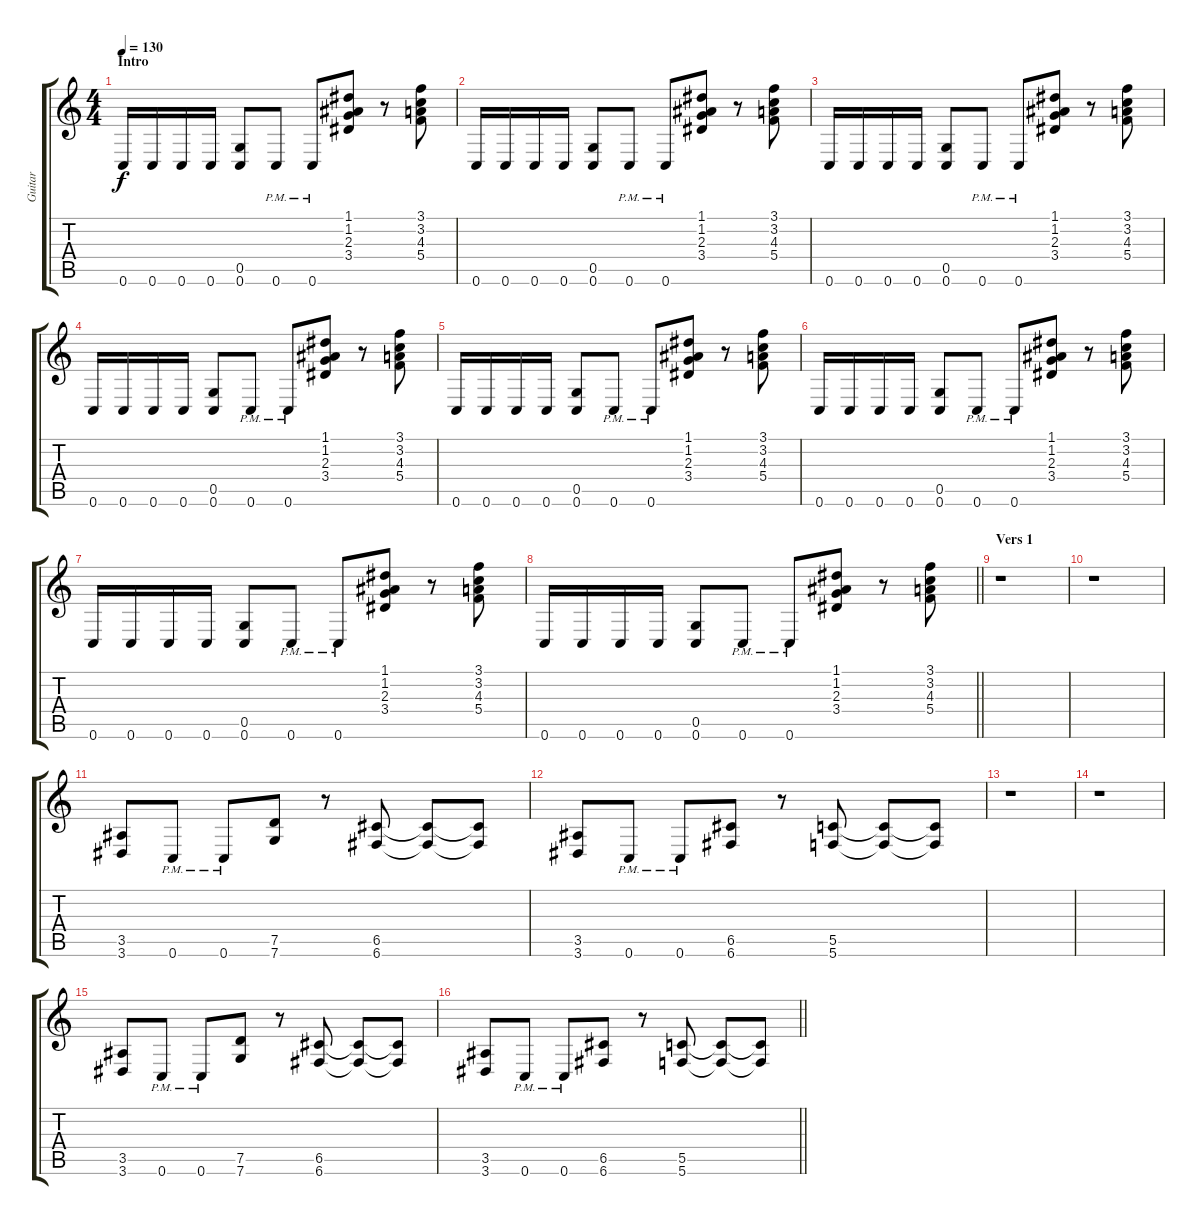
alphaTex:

\track ("Guitar" "Guitar") {instrument overdrivenguitar}
\staff {score tabs}
\tuning (D4 A3 F3 C3 G2 C2) {hide}
\ts (4 4)
\section ("" "Intro")
\tempo 130
\clef g2
\ks c
0.6.16{dy f instrument overdrivenguitar} 0.6.16 0.6.16 0.6.16 (0.5 0.6).8 0.6{pm}.8 0.6{pm}.8 (1.1 1.2 2.3 3.4).8 r.8 (3.1 3.2 4.3 5.4).8 |
0.6.16 0.6.16 0.6.16 0.6.16 (0.5 0.6).8 0.6{pm}.8 0.6{pm}.8 (1.1 1.2 2.3 3.4).8 r.8 (3.1 3.2 4.3 5.4).8 |
0.6.16 0.6.16 0.6.16 0.6.16 (0.5 0.6).8 0.6{pm}.8 0.6{pm}.8 (1.1 1.2 2.3 3.4).8 r.8 (3.1 3.2 4.3 5.4).8 |
0.6.16 0.6.16 0.6.16 0.6.16 (0.5 0.6).8 0.6{pm}.8 0.6{pm}.8 (1.1 1.2 2.3 3.4).8 r.8 (3.1 3.2 4.3 5.4).8 |
0.6.16 0.6.16 0.6.16 0.6.16 (0.5 0.6).8 0.6{pm}.8 0.6{pm}.8 (1.1 1.2 2.3 3.4).8 r.8 (3.1 3.2 4.3 5.4).8 |
0.6.16 0.6.16 0.6.16 0.6.16 (0.5 0.6).8 0.6{pm}.8 0.6{pm}.8 (1.1 1.2 2.3 3.4).8 r.8 (3.1 3.2 4.3 5.4).8 |
0.6.16 0.6.16 0.6.16 0.6.16 (0.5 0.6).8 0.6{pm}.8 0.6{pm}.8 (1.1 1.2 2.3 3.4).8 r.8 (3.1 3.2 4.3 5.4).8 |
\barLineRight lightlight
0.6.16 0.6.16 0.6.16 0.6.16 (0.5 0.6).8 0.6{pm}.8 0.6{pm}.8 (1.1 1.2 2.3 3.4).8 r.8 (3.1 3.2 4.3 5.4).8 |
\section ("" "Vers 1")
r.1 |
r.1 |
(3.5 3.6).8 0.6{pm}.8 0.6{pm}.8 (7.5 7.6).8 r.8 (6.5 6.6).8 (6.5{t} 6.6{t}).8 (6.5{t} 6.6{t}).8 |
(3.5 3.6).8 0.6{pm}.8 0.6{pm}.8 (6.5 6.6).8 r.8 (5.5 5.6).8 (5.5{t} 5.6{t}).8 (5.5{t} 5.6{t}).8 |
r.1 |
r.1 |
(3.5 3.6).8 0.6{pm}.8 0.6{pm}.8 (7.5 7.6).8 r.8 (6.5 6.6).8 (6.5{t} 6.6{t}).8 (6.5{t} 6.6{t}).8 |
\barLineRight lightlight
(3.5 3.6).8 0.6{pm}.8 0.6{pm}.8 (6.5 6.6).8 r.8 (5.5 5.6).8 (5.5{t} 5.6{t}).8 (5.5{t} 5.6{t}).8
